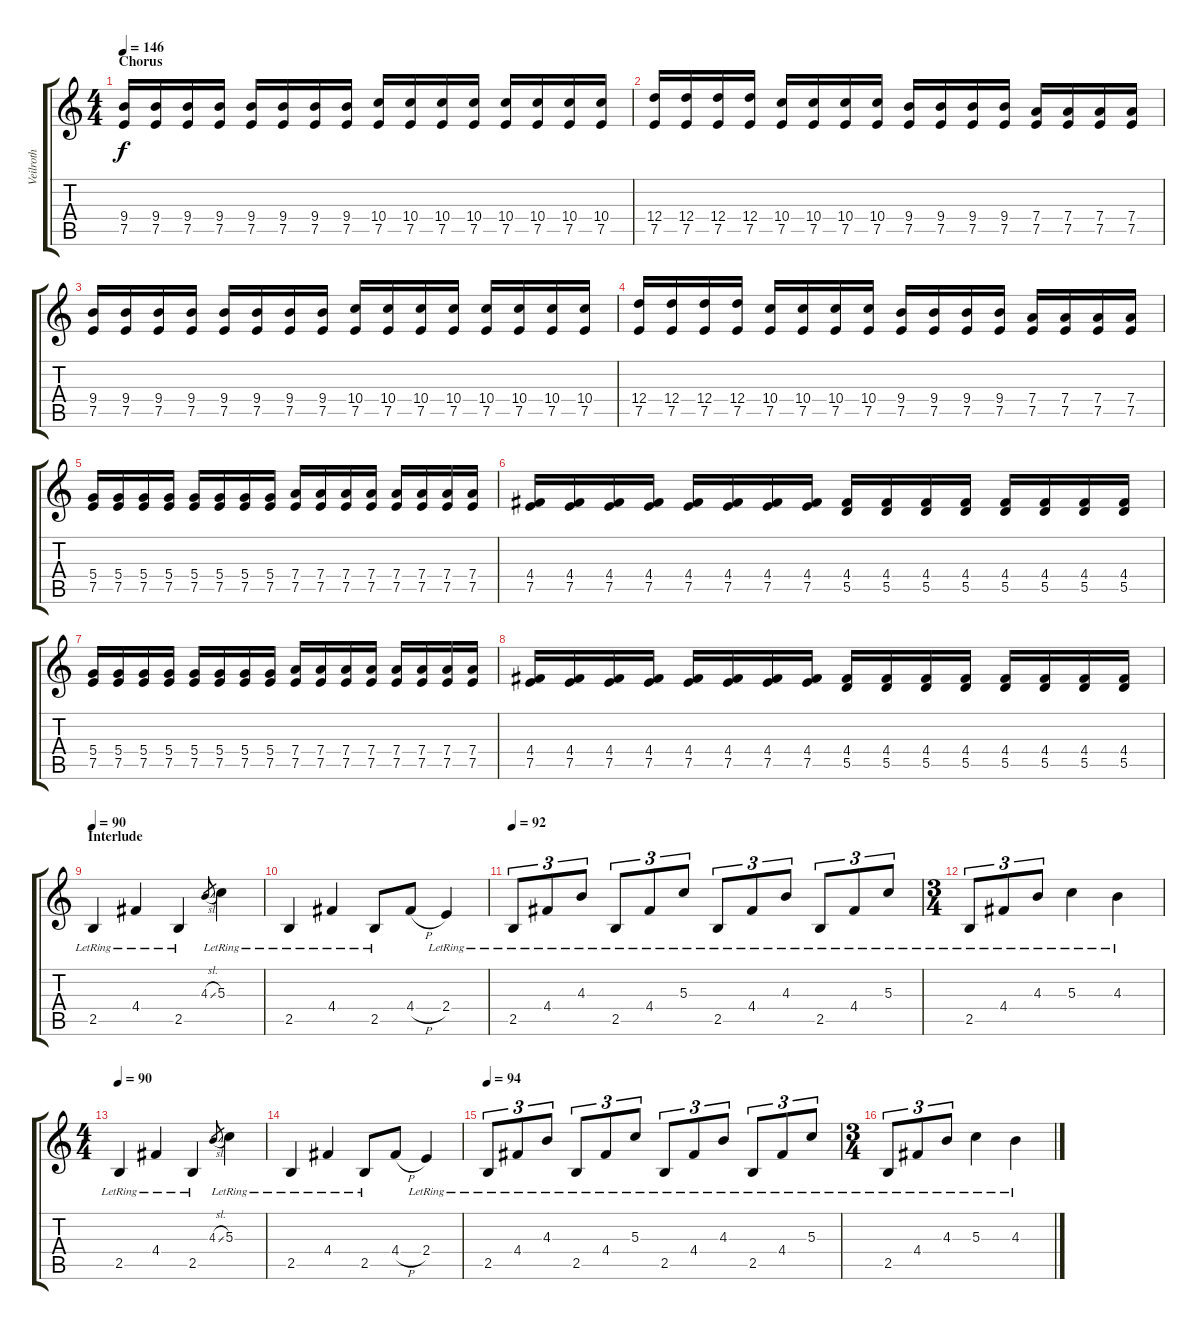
\track ("Veilroth" "Veilroth") {instrument distortionguitar}
\staff {score tabs}
\tuning (E4 B3 G3 D3 A2 E2) {hide}
\ts (4 4)
\section ("" "Chorus")
\tempo 146
\clef g2
\ks c
(9.4 7.5).16{dy f} (9.4 7.5).16 (9.4 7.5).16 (9.4 7.5).16 (9.4 7.5).16 (9.4 7.5).16 (9.4 7.5).16 (9.4 7.5).16 (10.4 7.5).16 (10.4 7.5).16 (10.4 7.5).16 (10.4 7.5).16 (10.4 7.5).16 (10.4 7.5).16 (10.4 7.5).16 (10.4 7.5).16 |
(12.4 7.5).16 (12.4 7.5).16 (12.4 7.5).16 (12.4 7.5).16 (10.4 7.5).16 (10.4 7.5).16 (10.4 7.5).16 (10.4 7.5).16 (9.4 7.5).16 (9.4 7.5).16 (9.4 7.5).16 (9.4 7.5).16 (7.4 7.5).16 (7.4 7.5).16 (7.4 7.5).16 (7.4 7.5).16 |
(9.4 7.5).16 (9.4 7.5).16 (9.4 7.5).16 (9.4 7.5).16 (9.4 7.5).16 (9.4 7.5).16 (9.4 7.5).16 (9.4 7.5).16 (10.4 7.5).16 (10.4 7.5).16 (10.4 7.5).16 (10.4 7.5).16 (10.4 7.5).16 (10.4 7.5).16 (10.4 7.5).16 (10.4 7.5).16 |
(12.4 7.5).16 (12.4 7.5).16 (12.4 7.5).16 (12.4 7.5).16 (10.4 7.5).16 (10.4 7.5).16 (10.4 7.5).16 (10.4 7.5).16 (9.4 7.5).16 (9.4 7.5).16 (9.4 7.5).16 (9.4 7.5).16 (7.4 7.5).16 (7.4 7.5).16 (7.4 7.5).16 (7.4 7.5).16 |
(5.4 7.5).16 (5.4 7.5).16 (5.4 7.5).16 (5.4 7.5).16 (5.4 7.5).16 (5.4 7.5).16 (5.4 7.5).16 (5.4 7.5).16 (7.4 7.5).16 (7.4 7.5).16 (7.4 7.5).16 (7.4 7.5).16 (7.4 7.5).16 (7.4 7.5).16 (7.4 7.5).16 (7.4 7.5).16 |
(4.4 7.5).16 (4.4 7.5).16 (4.4 7.5).16 (4.4 7.5).16 (4.4 7.5).16 (4.4 7.5).16 (4.4 7.5).16 (4.4 7.5).16 (4.4 5.5).16 (4.4 5.5).16 (4.4 5.5).16 (4.4 5.5).16 (4.4 5.5).16 (4.4 5.5).16 (4.4 5.5).16 (4.4 5.5).16 |
(5.4 7.5).16 (5.4 7.5).16 (5.4 7.5).16 (5.4 7.5).16 (5.4 7.5).16 (5.4 7.5).16 (5.4 7.5).16 (5.4 7.5).16 (7.4 7.5).16 (7.4 7.5).16 (7.4 7.5).16 (7.4 7.5).16 (7.4 7.5).16 (7.4 7.5).16 (7.4 7.5).16 (7.4 7.5).16 |
(4.4 7.5).16 (4.4 7.5).16 (4.4 7.5).16 (4.4 7.5).16 (4.4 7.5).16 (4.4 7.5).16 (4.4 7.5).16 (4.4 7.5).16 (4.4 5.5).16 (4.4 5.5).16 (4.4 5.5).16 (4.4 5.5).16 (4.4 5.5).16 (4.4 5.5).16 (4.4 5.5).16 (4.4 5.5).16 |
\section ("" "Interlude")
\tempo 90
2.5{lr}.4 4.4{lr}.4 2.5{lr}.4 4.3{sl}.8{gr} 5.3{lr}.4 |
2.5{lr}.4 4.4{lr}.4 2.5{lr}.8 4.4{h}.8 2.4{lr}.4 |
\tempo 92
2.5{lr}.8{tu (3 2)} 4.4{lr}.8{tu (3 2)} 4.3{lr}.8{tu (3 2)} 2.5{lr}.8{tu (3 2)} 4.4{lr}.8{tu (3 2)} 5.3{lr}.8{tu (3 2)} 2.5{lr}.8{tu (3 2)} 4.4{lr}.8{tu (3 2)} 4.3{lr}.8{tu (3 2)} 2.5{lr}.8{tu (3 2)} 4.4{lr}.8{tu (3 2)} 5.3{lr}.8{tu (3 2)} |
\ts (3 4)
2.5{lr}.8{tu (3 2)} 4.4{lr}.8{tu (3 2)} 4.3{lr}.8{tu (3 2)} 5.3{lr}.4 4.3{lr}.4 |
\ts (4 4)
\tempo 90
2.5{lr}.4 4.4{lr}.4 2.5{lr}.4 4.3{sl}.8{gr} 5.3{lr}.4 |
2.5{lr}.4 4.4{lr}.4 2.5{lr}.8 4.4{h}.8 2.4{lr}.4 |
\tempo 94
2.5{lr}.8{tu (3 2)} 4.4{lr}.8{tu (3 2)} 4.3{lr}.8{tu (3 2)} 2.5{lr}.8{tu (3 2)} 4.4{lr}.8{tu (3 2)} 5.3{lr}.8{tu (3 2)} 2.5{lr}.8{tu (3 2)} 4.4{lr}.8{tu (3 2)} 4.3{lr}.8{tu (3 2)} 2.5{lr}.8{tu (3 2)} 4.4{lr}.8{tu (3 2)} 5.3{lr}.8{tu (3 2)} |
\ts (3 4)
2.5{lr}.8{tu (3 2)} 4.4{lr}.8{tu (3 2)} 4.3{lr}.8{tu (3 2)} 5.3{lr}.4 4.3{lr}.4
